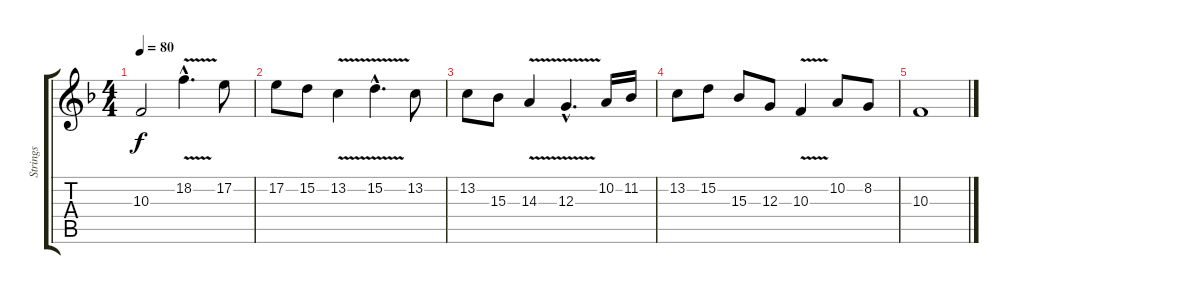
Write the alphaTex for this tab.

\track ("Strings" "Strings") {instrument stringensemble2}
\staff {score tabs}
\tuning (E4 B3 G3 D3 A2 E2) {hide}
\ts (4 4)
\tempo 80
\clef g2
\ks f
10.3.2{dy f} 18.2{v hac}.4{d} 17.2.8 |
17.2.8 15.2.8 13.2{v}.4 15.2{v hac}.4{d} 13.2.8 |
13.2.8 15.3.8 14.3{v}.4 12.3{v hac}.4{d} 10.2.16 11.2.16 |
13.2.8 15.2.8 15.3.8 12.3.8 10.3{v}.4 10.2.8 8.2.8 |
10.3.1
